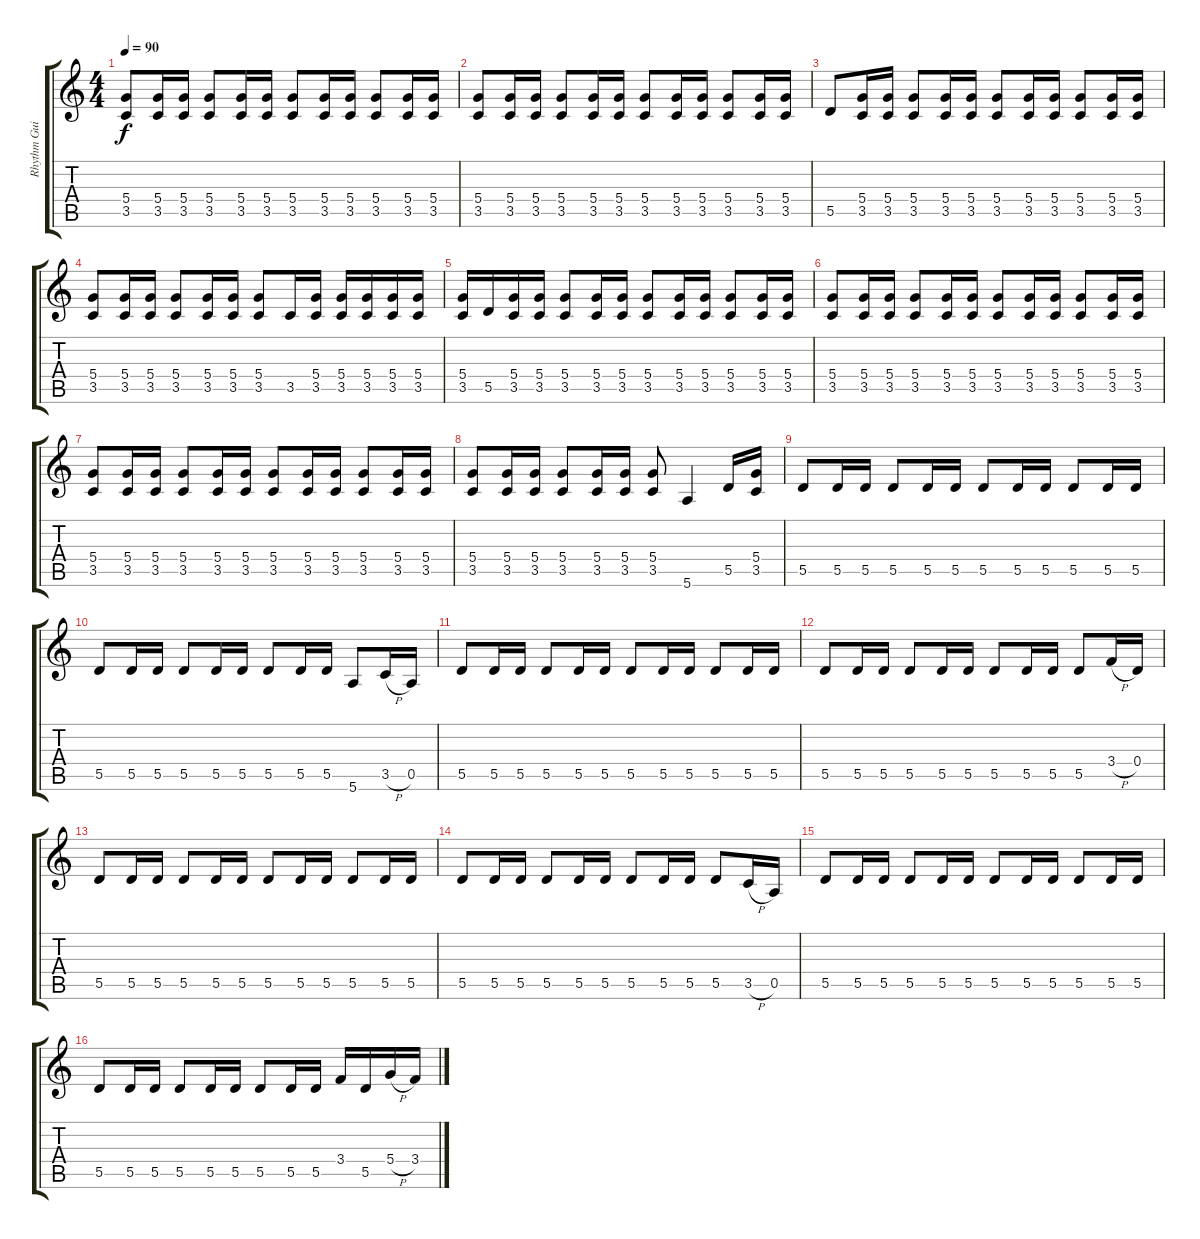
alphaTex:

\track ("Rhythm Guitar" "Rhythm Gui") {instrument electricguitarmuted}
\staff {score tabs}
\tuning (E4 B3 G3 D3 A2 E2) {hide}
\ts (4 4)
\tempo 90
\clef g2
\ks c
(5.4 3.5).8{dy f} (5.4 3.5).16 (5.4 3.5).16 (5.4 3.5).8 (5.4 3.5).16 (5.4 3.5).16 (5.4 3.5).8 (5.4 3.5).16 (5.4 3.5).16 (5.4 3.5).8 (5.4 3.5).16 (5.4 3.5).16 |
(5.4 3.5).8 (5.4 3.5).16 (5.4 3.5).16 (5.4 3.5).8 (5.4 3.5).16 (5.4 3.5).16 (5.4 3.5).8 (5.4 3.5).16 (5.4 3.5).16 (5.4 3.5).8 (5.4 3.5).16 (5.4 3.5).16 |
5.5.8 (5.4 3.5).16 (5.4 3.5).16 (5.4 3.5).8 (5.4 3.5).16 (5.4 3.5).16 (5.4 3.5).8 (5.4 3.5).16 (5.4 3.5).16 (5.4 3.5).8 (5.4 3.5).16 (5.4 3.5).16 |
(5.4 3.5).8 (5.4 3.5).16 (5.4 3.5).16 (5.4 3.5).8 (5.4 3.5).16 (5.4 3.5).16 (5.4 3.5).8 3.5.16 (5.4 3.5).16 (5.4 3.5).16 (5.4 3.5).16 (5.4 3.5).16 (5.4 3.5).16 |
(5.4 3.5).16 5.5.16 (5.4 3.5).16 (5.4 3.5).16 (5.4 3.5).8 (5.4 3.5).16 (5.4 3.5).16 (5.4 3.5).8 (5.4 3.5).16 (5.4 3.5).16 (5.4 3.5).8 (5.4 3.5).16 (5.4 3.5).16 |
(5.4 3.5).8 (5.4 3.5).16 (5.4 3.5).16 (5.4 3.5).8 (5.4 3.5).16 (5.4 3.5).16 (5.4 3.5).8 (5.4 3.5).16 (5.4 3.5).16 (5.4 3.5).8 (5.4 3.5).16 (5.4 3.5).16 |
(5.4 3.5).8 (5.4 3.5).16 (5.4 3.5).16 (5.4 3.5).8 (5.4 3.5).16 (5.4 3.5).16 (5.4 3.5).8 (5.4 3.5).16 (5.4 3.5).16 (5.4 3.5).8 (5.4 3.5).16 (5.4 3.5).16 |
(5.4 3.5).8 (5.4 3.5).16 (5.4 3.5).16 (5.4 3.5).8 (5.4 3.5).16 (5.4 3.5).16 (5.4 3.5).8 5.6.4 5.5.16 (5.4 3.5).16 |
5.5.8 5.5.16 5.5.16 5.5.8 5.5.16 5.5.16 5.5.8 5.5.16 5.5.16 5.5.8 5.5.16 5.5.16 |
5.5.8 5.5.16 5.5.16 5.5.8 5.5.16 5.5.16 5.5.8 5.5.16 5.5.16 5.6.8 3.5{h}.16 0.5.16 |
5.5.8 5.5.16 5.5.16 5.5.8 5.5.16 5.5.16 5.5.8 5.5.16 5.5.16 5.5.8 5.5.16 5.5.16 |
5.5.8 5.5.16 5.5.16 5.5.8 5.5.16 5.5.16 5.5.8 5.5.16 5.5.16 5.5.8 3.4{h}.16 0.4.16 |
5.5.8 5.5.16 5.5.16 5.5.8 5.5.16 5.5.16 5.5.8 5.5.16 5.5.16 5.5.8 5.5.16 5.5.16 |
5.5.8 5.5.16 5.5.16 5.5.8 5.5.16 5.5.16 5.5.8 5.5.16 5.5.16 5.5.8 3.5{h}.16 0.5.16 |
5.5.8 5.5.16 5.5.16 5.5.8 5.5.16 5.5.16 5.5.8 5.5.16 5.5.16 5.5.8 5.5.16 5.5.16 |
5.5.8 5.5.16 5.5.16 5.5.8 5.5.16 5.5.16 5.5.8 5.5.16 5.5.16 3.4.16 5.5.16 5.4{h}.16 3.4.16
